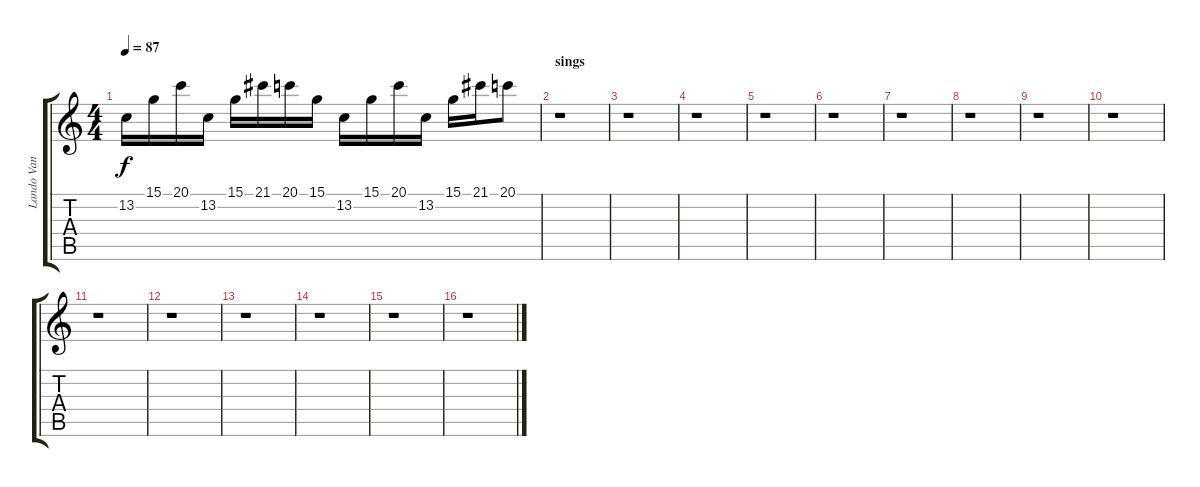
\track ("Lando Van Gils" "Lando Van ") {instrument acousticgrandpiano}
\staff {score tabs}
\tuning (E4 B3 G3 D3 A2 E2) {hide}
\ts (4 4)
\tempo 87
\clef g2
\ks c
13.2.16{dy f} 15.1.16 20.1.16 13.2.16 15.1.16 21.1.16 20.1.16 15.1.16 13.2.16 15.1.16 20.1.16 13.2.16 15.1.16 21.1.16 20.1.8 |
\section ("" "sings")
r.1 |
r.1 |
r.1 |
r.1 |
r.1 |
r.1 |
r.1 |
r.1 |
r.1 |
r.1 |
r.1 |
r.1 |
r.1 |
r.1 |
r.1
